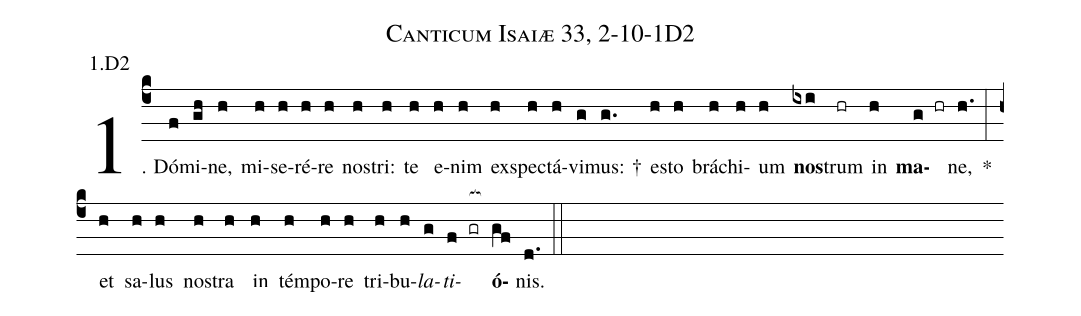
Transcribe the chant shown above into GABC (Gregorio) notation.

name: Canticum Isaiæ 33, 2-10-1D2;
annotation: 1.D2;
%%
(c4)1. Dó(f)mi(gh)ne,(h) mi(h)se(h)ré(h)re(h) nos(h)tri:(h) te(h) e(h)nim(h) ex(h)spec(h)tá(h)vi(g)mus: †(g.) es(h)to(h) brá(h)chi(h)um(h) <b>nos</b>(ixi)trum(hr) in(h) <b>ma</b>(g hr)ne,(h.) *(:) et(h) sa(h)lus(h) nos(h)tra(h) in(h) tém(h)po(h)re(h) tri(h)bu(h)<i>la</i>(g)<i>ti</i>(f gr[ocb:1{])<b>ó</b>(gf[ocb:0}])nis.(d.) (::)
